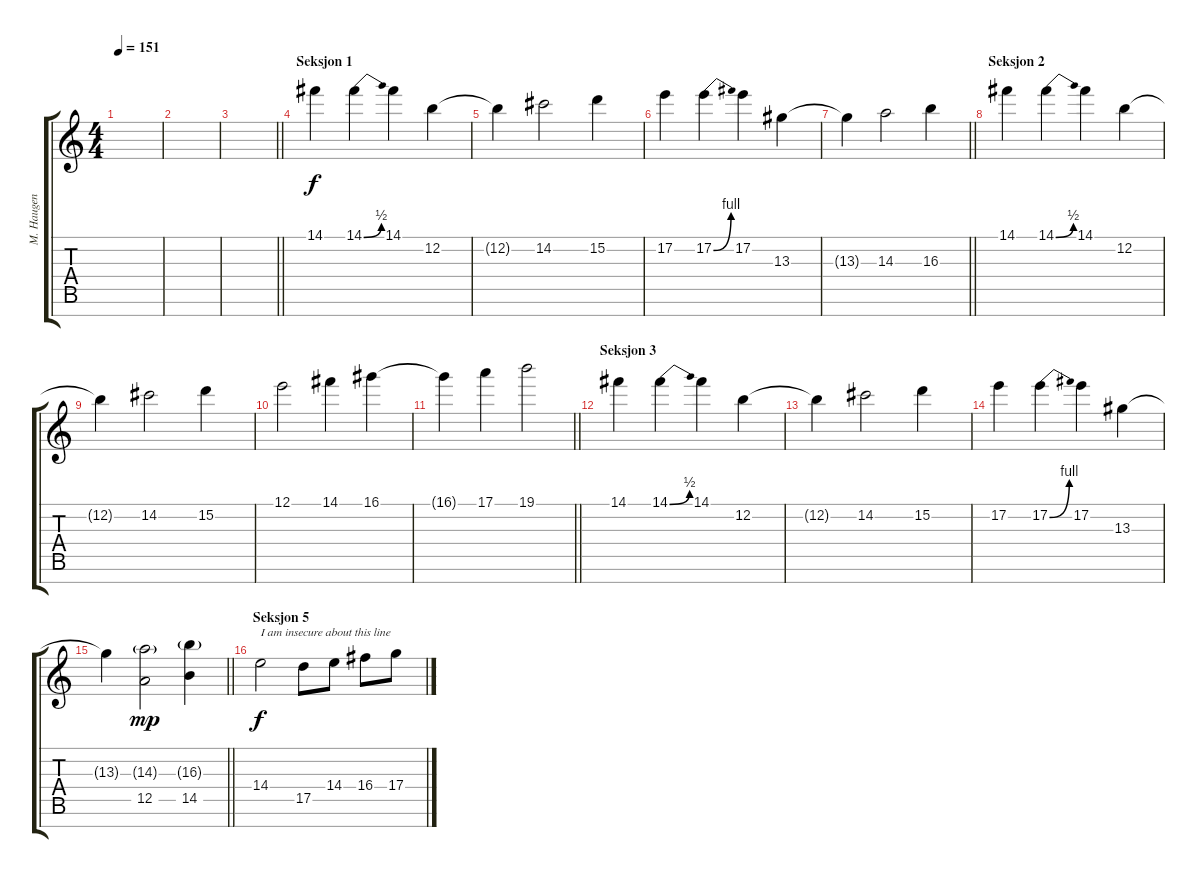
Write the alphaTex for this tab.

\track ("M. Haugen" "M. Haugen") {instrument distortionguitar}
\staff {score tabs}
\tuning (E4 B3 G3 D3 A2 E2 B1) {hide}
\ts (4 4)
\tempo 151
\clef g2
\ks c
|
|
\barLineRight lightlight
|
\section ("" "Seksjon 1")
14.1.4{volume 9} 14.1{be (bend 0 0 60 2)}.4 14.1.4 12.2.4 |
12.2{t}.4 14.2.2 15.2.4 |
17.2.4 17.2{be (bend 0 0 60 4)}.4 17.2.4 13.3.4 |
\barLineRight lightlight
13.3{t}.4 14.3.2 16.3.4 |
\section ("" "Seksjon 2")
14.1.4 14.1{be (bend 0 0 60 2)}.4 14.1.4 12.2.4 |
12.2{t}.4 14.2.2 15.2.4 |
12.1.2 14.1.4 16.1.4 |
\barLineRight lightlight
16.1{t}.4 17.1.4 19.1.2 |
\section ("" "Seksjon 3")
14.1.4 14.1{be (bend 0 0 60 2)}.4 14.1.4 12.2.4 |
12.2{t}.4 14.2.2 15.2.4 |
17.2.4 17.2{be (bend 0 0 60 4)}.4 17.2.4 13.3.4 |
\barLineRight lightlight
13.3{t}.4 (14.3{g} 12.5).2{dy mp volume 13} (16.3{g} 14.5).4 |
\section ("" "Seksjon 5")
14.4.2{txt "I am insecure about this line" dy f volume 8} 17.5.8 14.4.8 16.4.8 17.4.8
